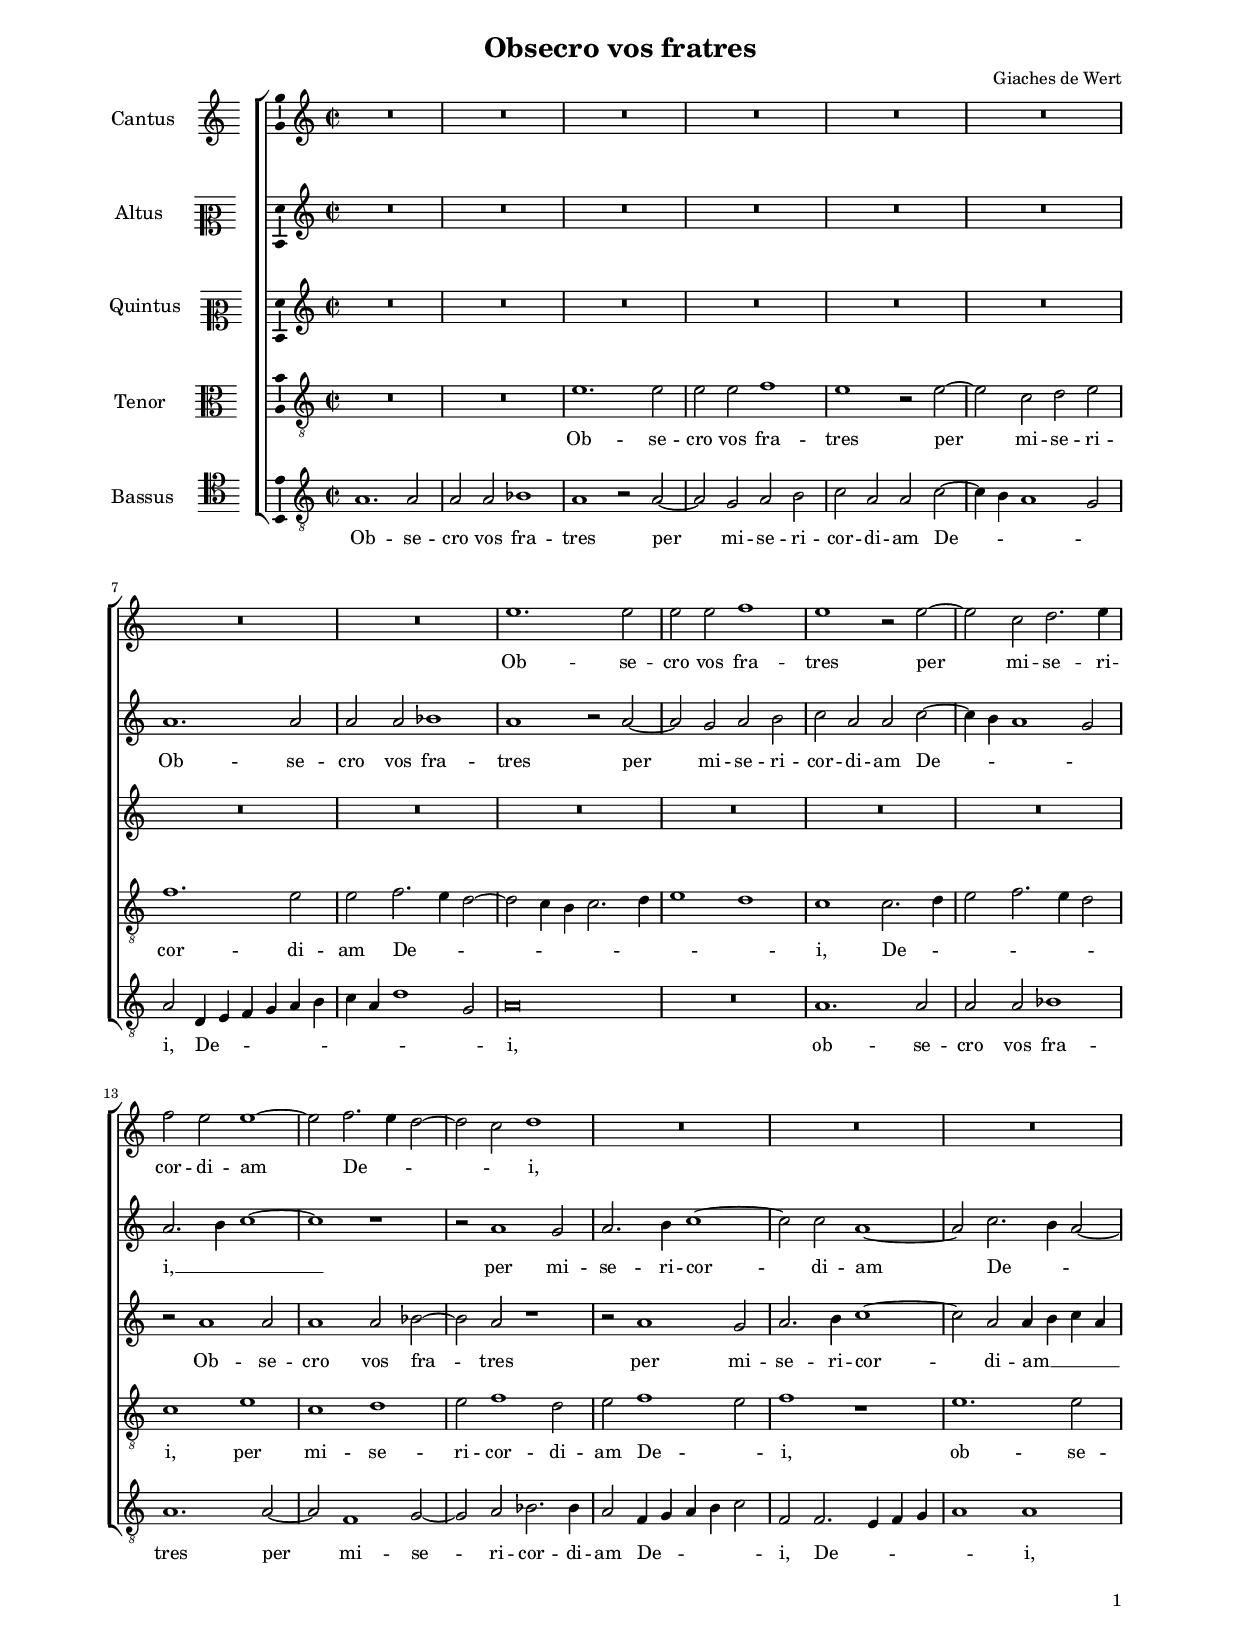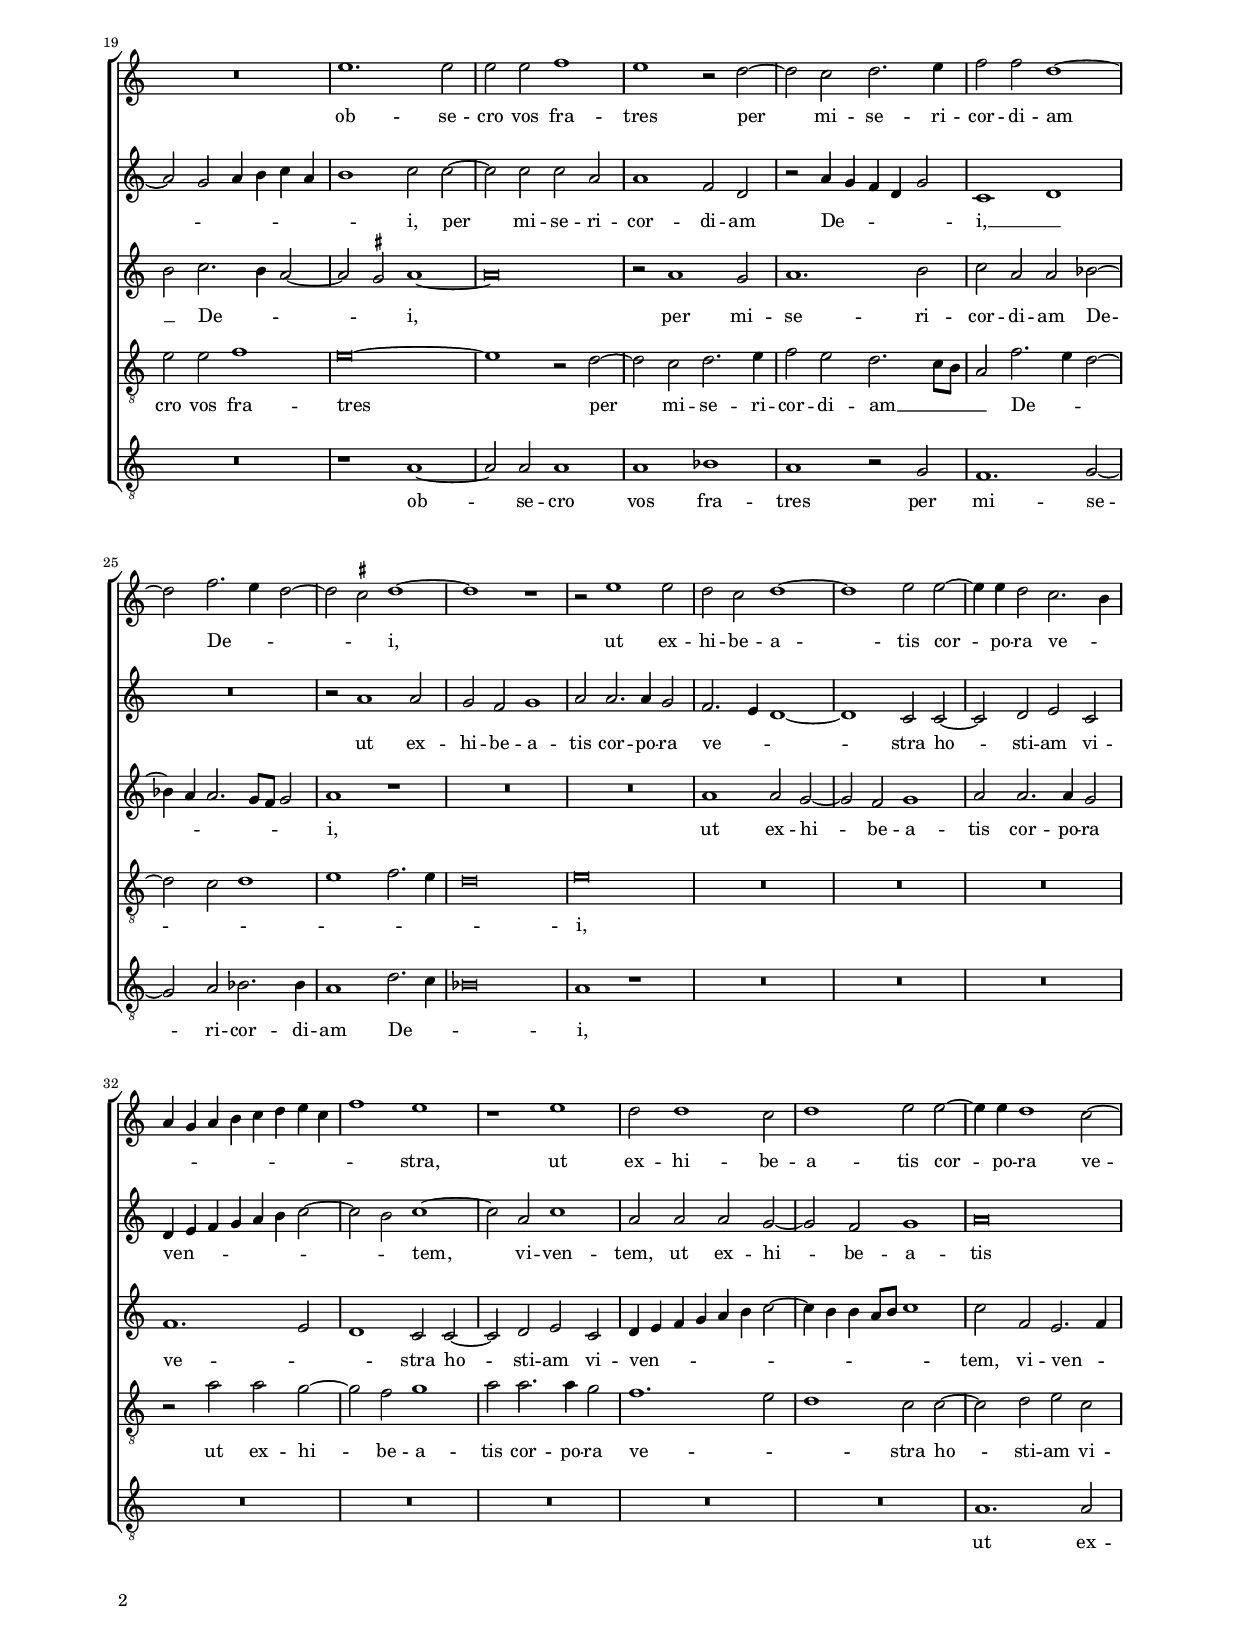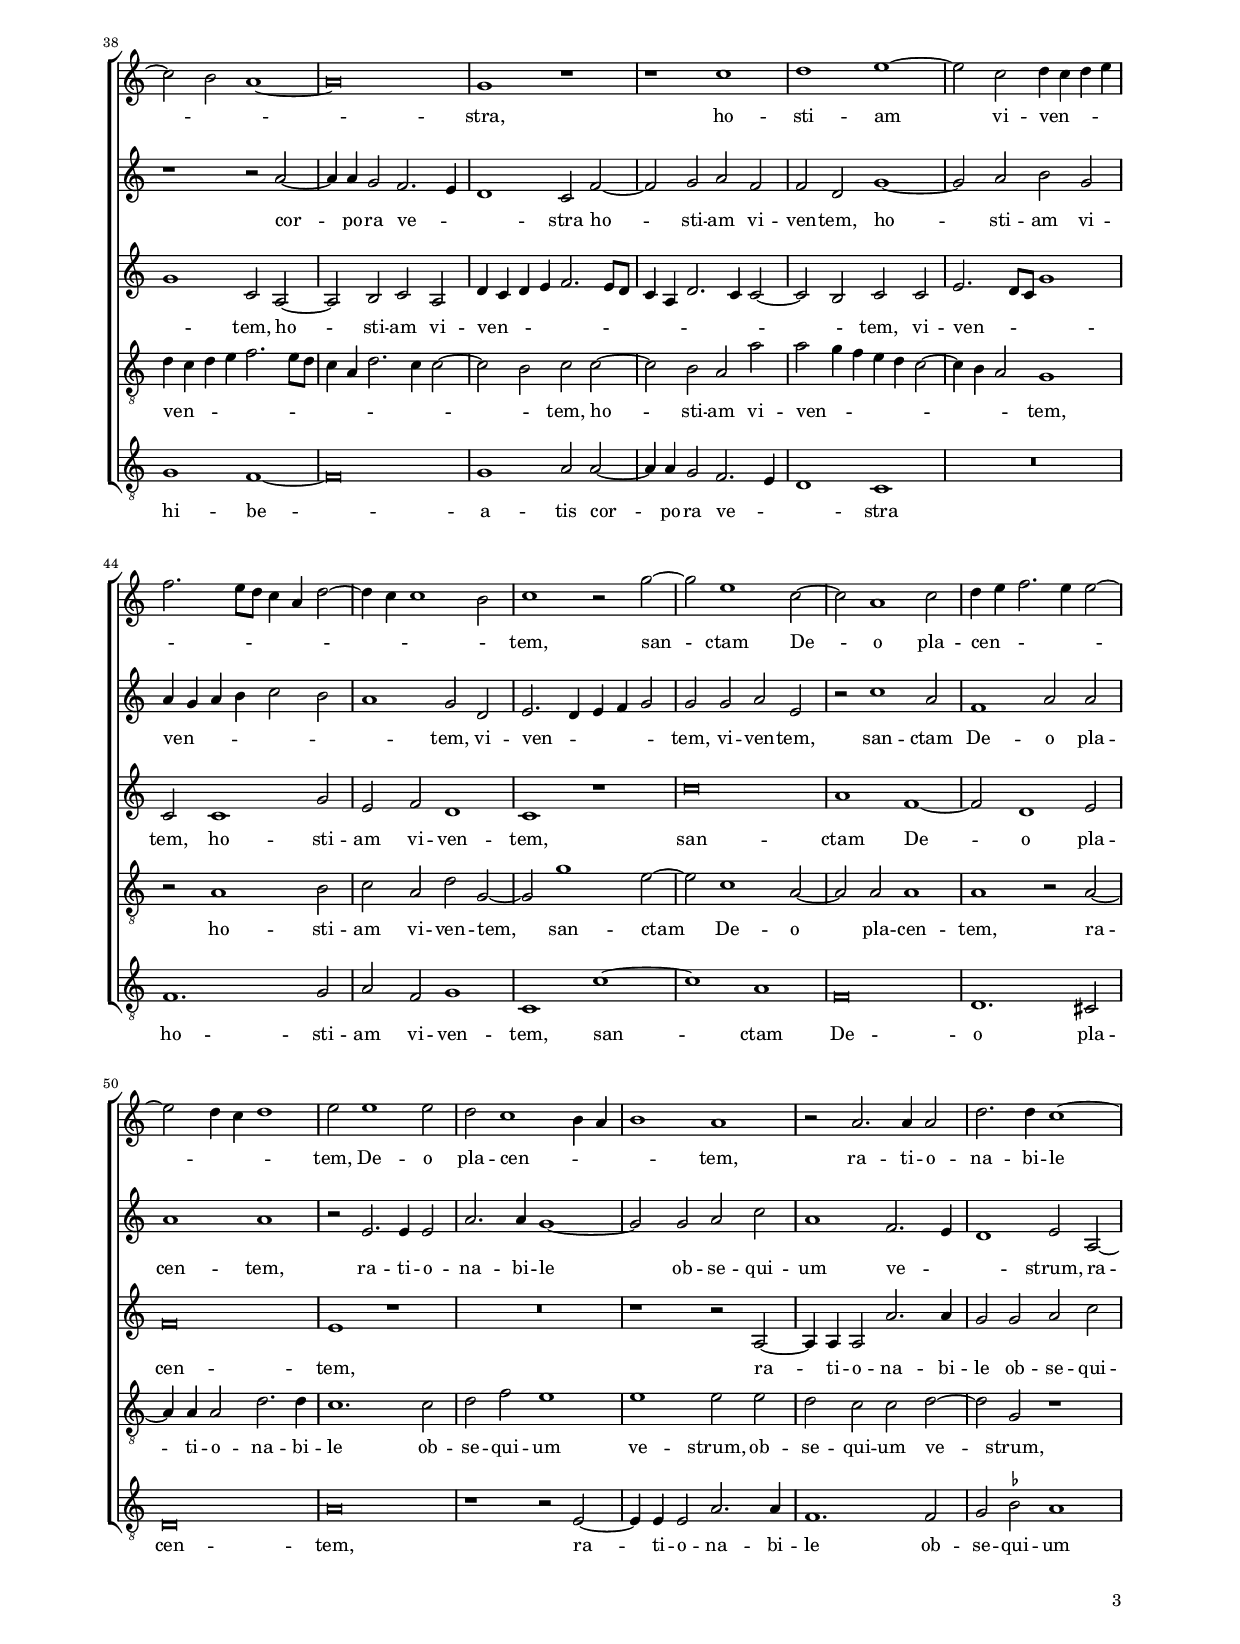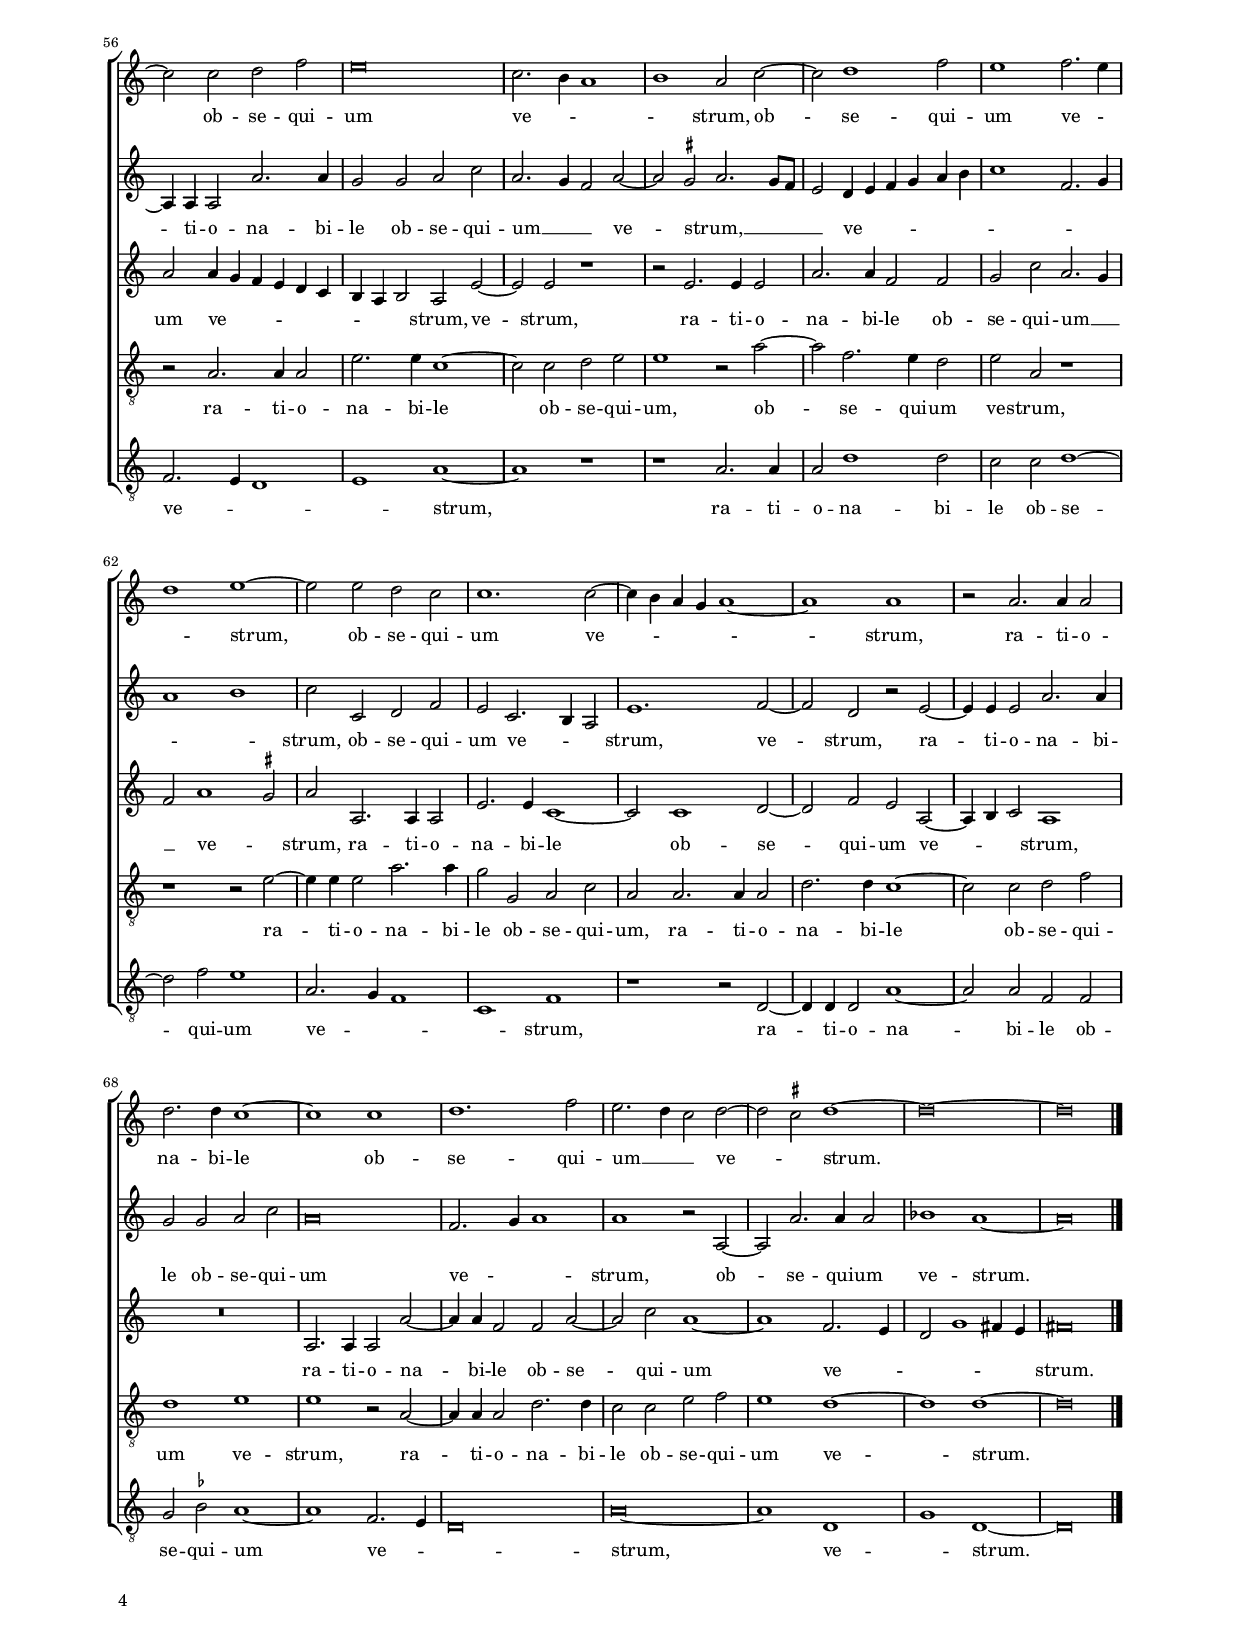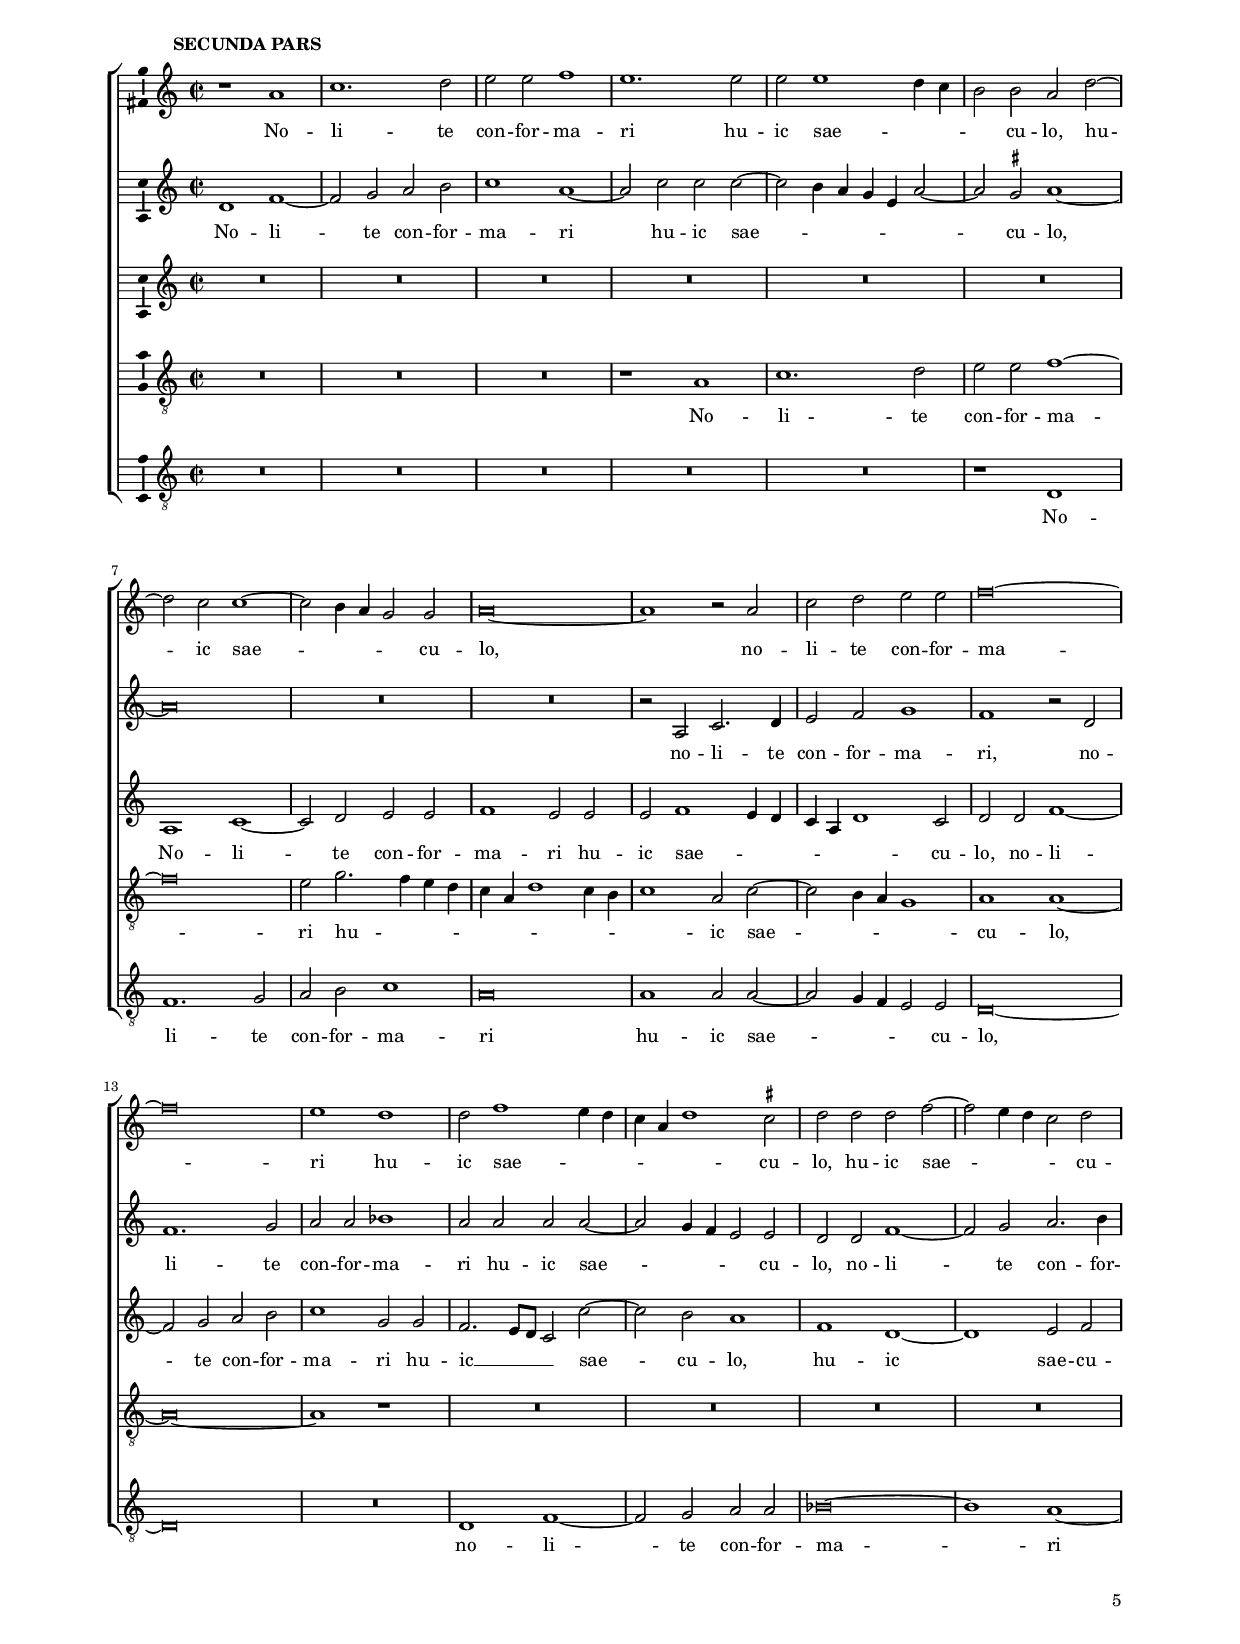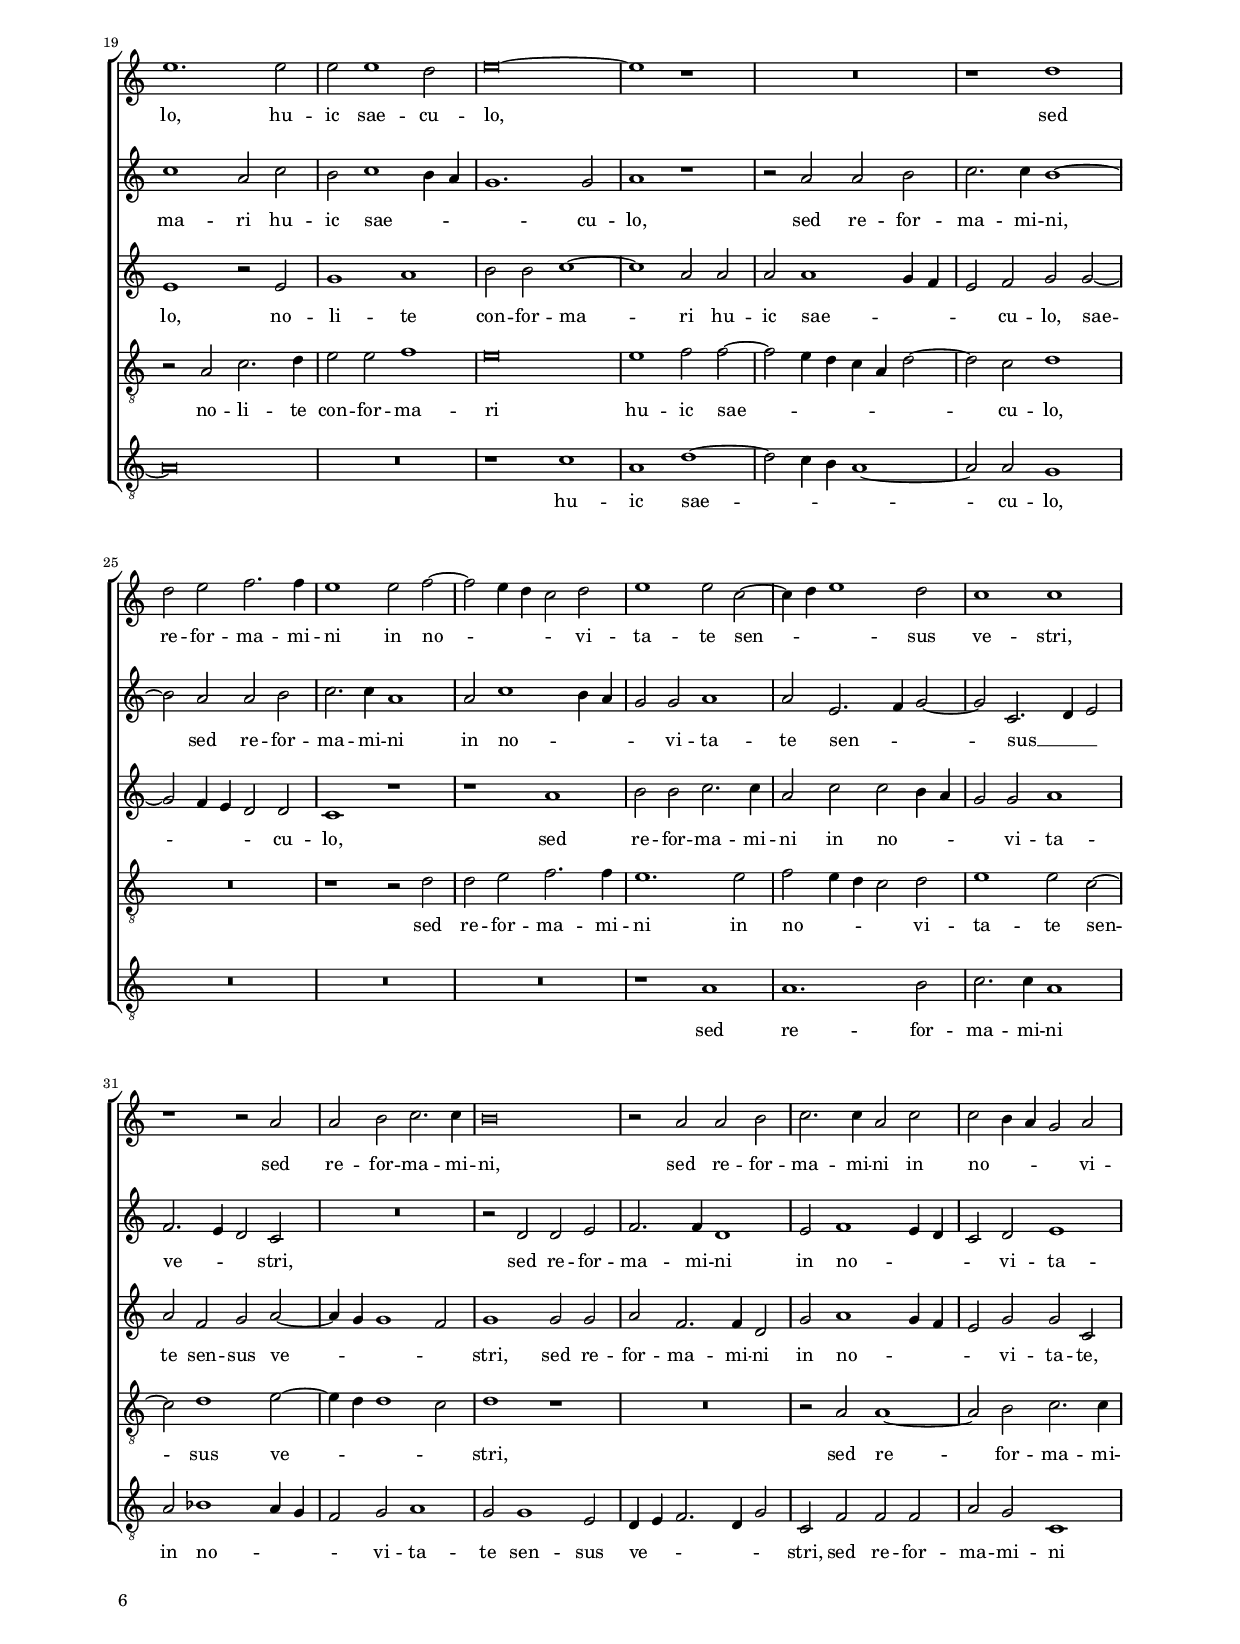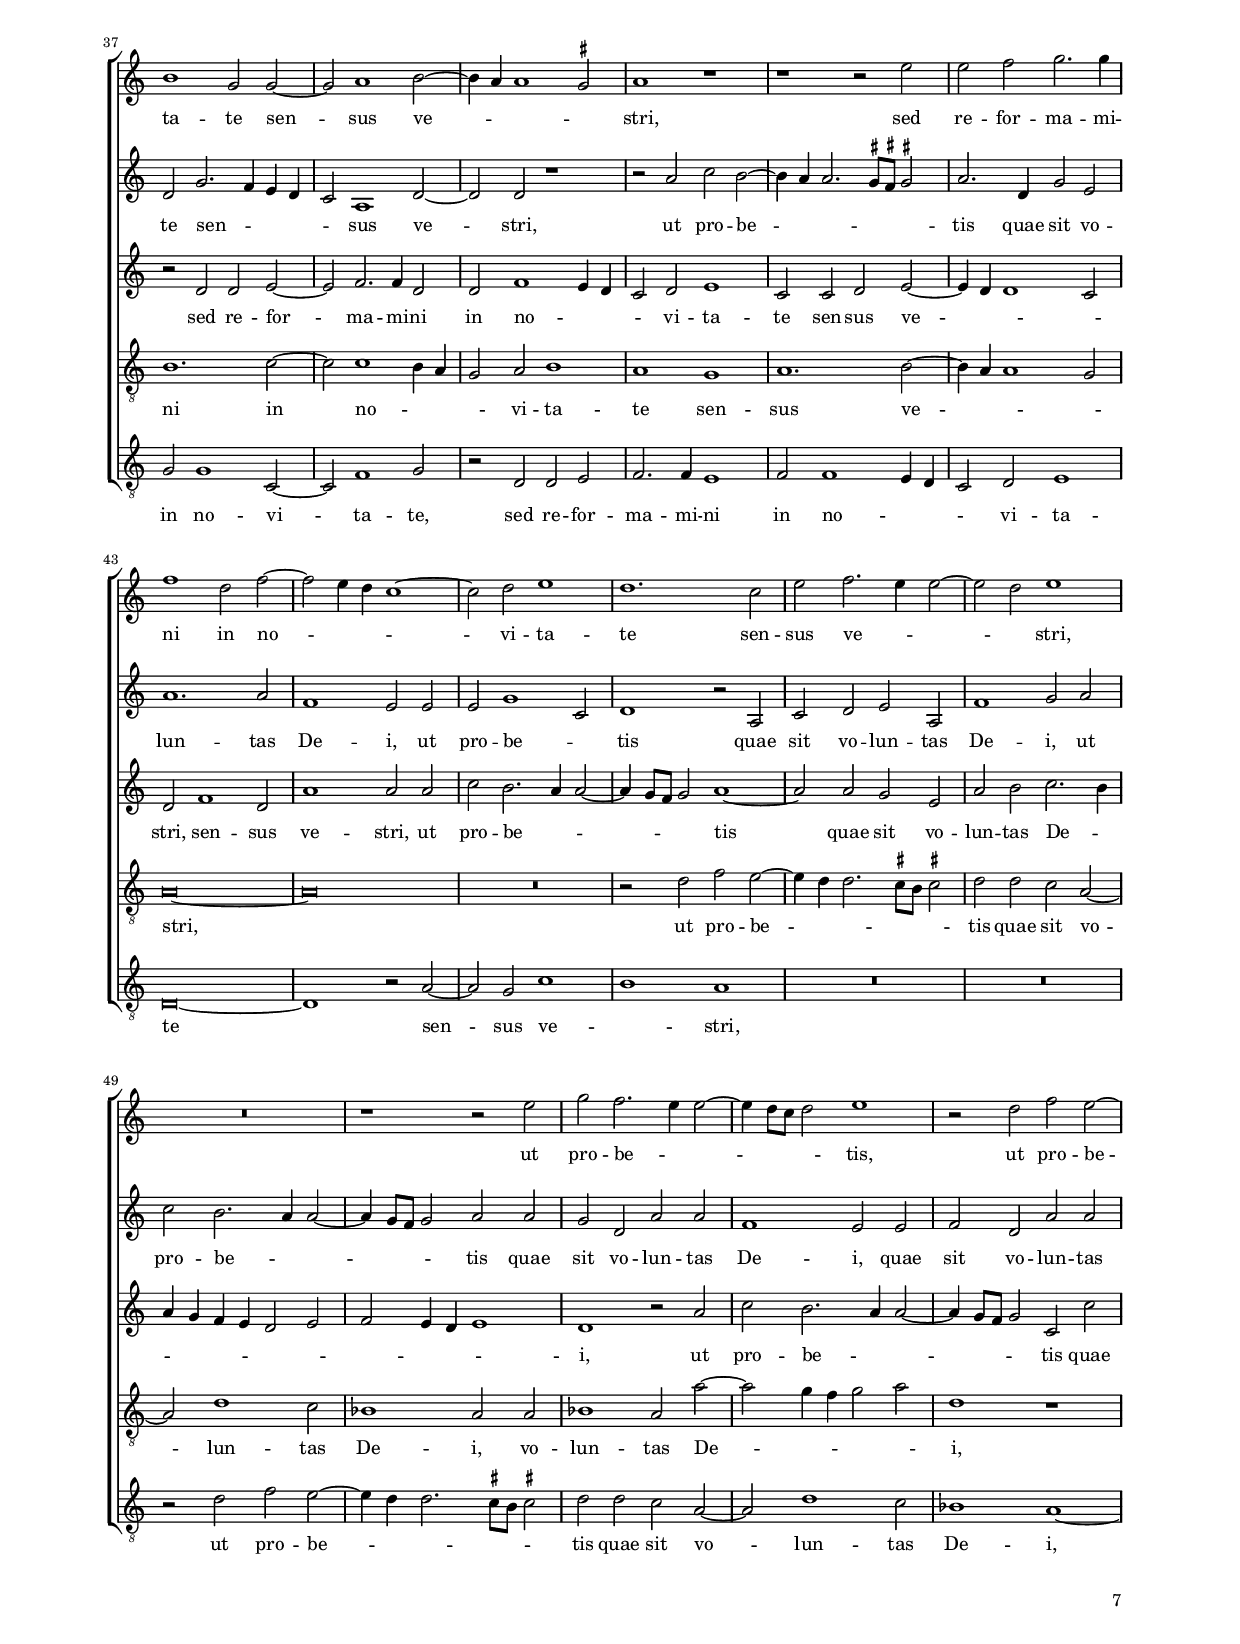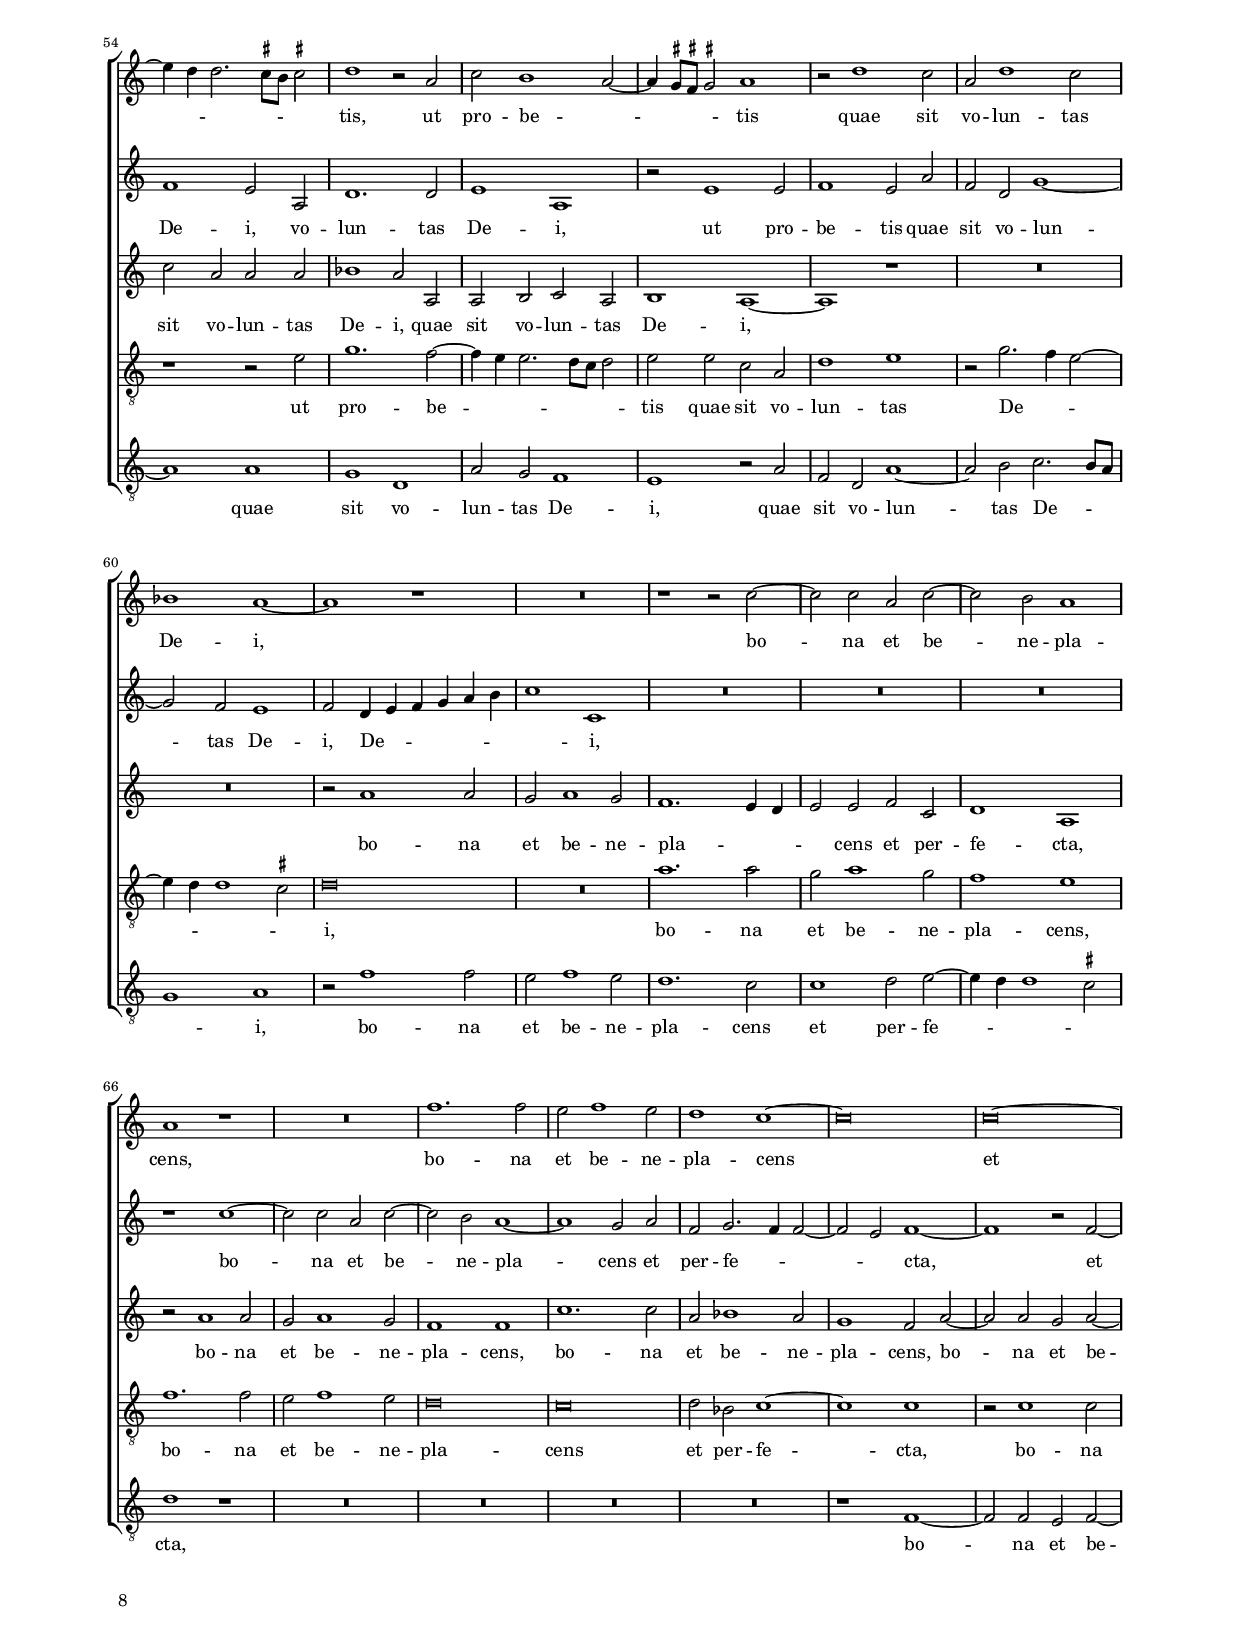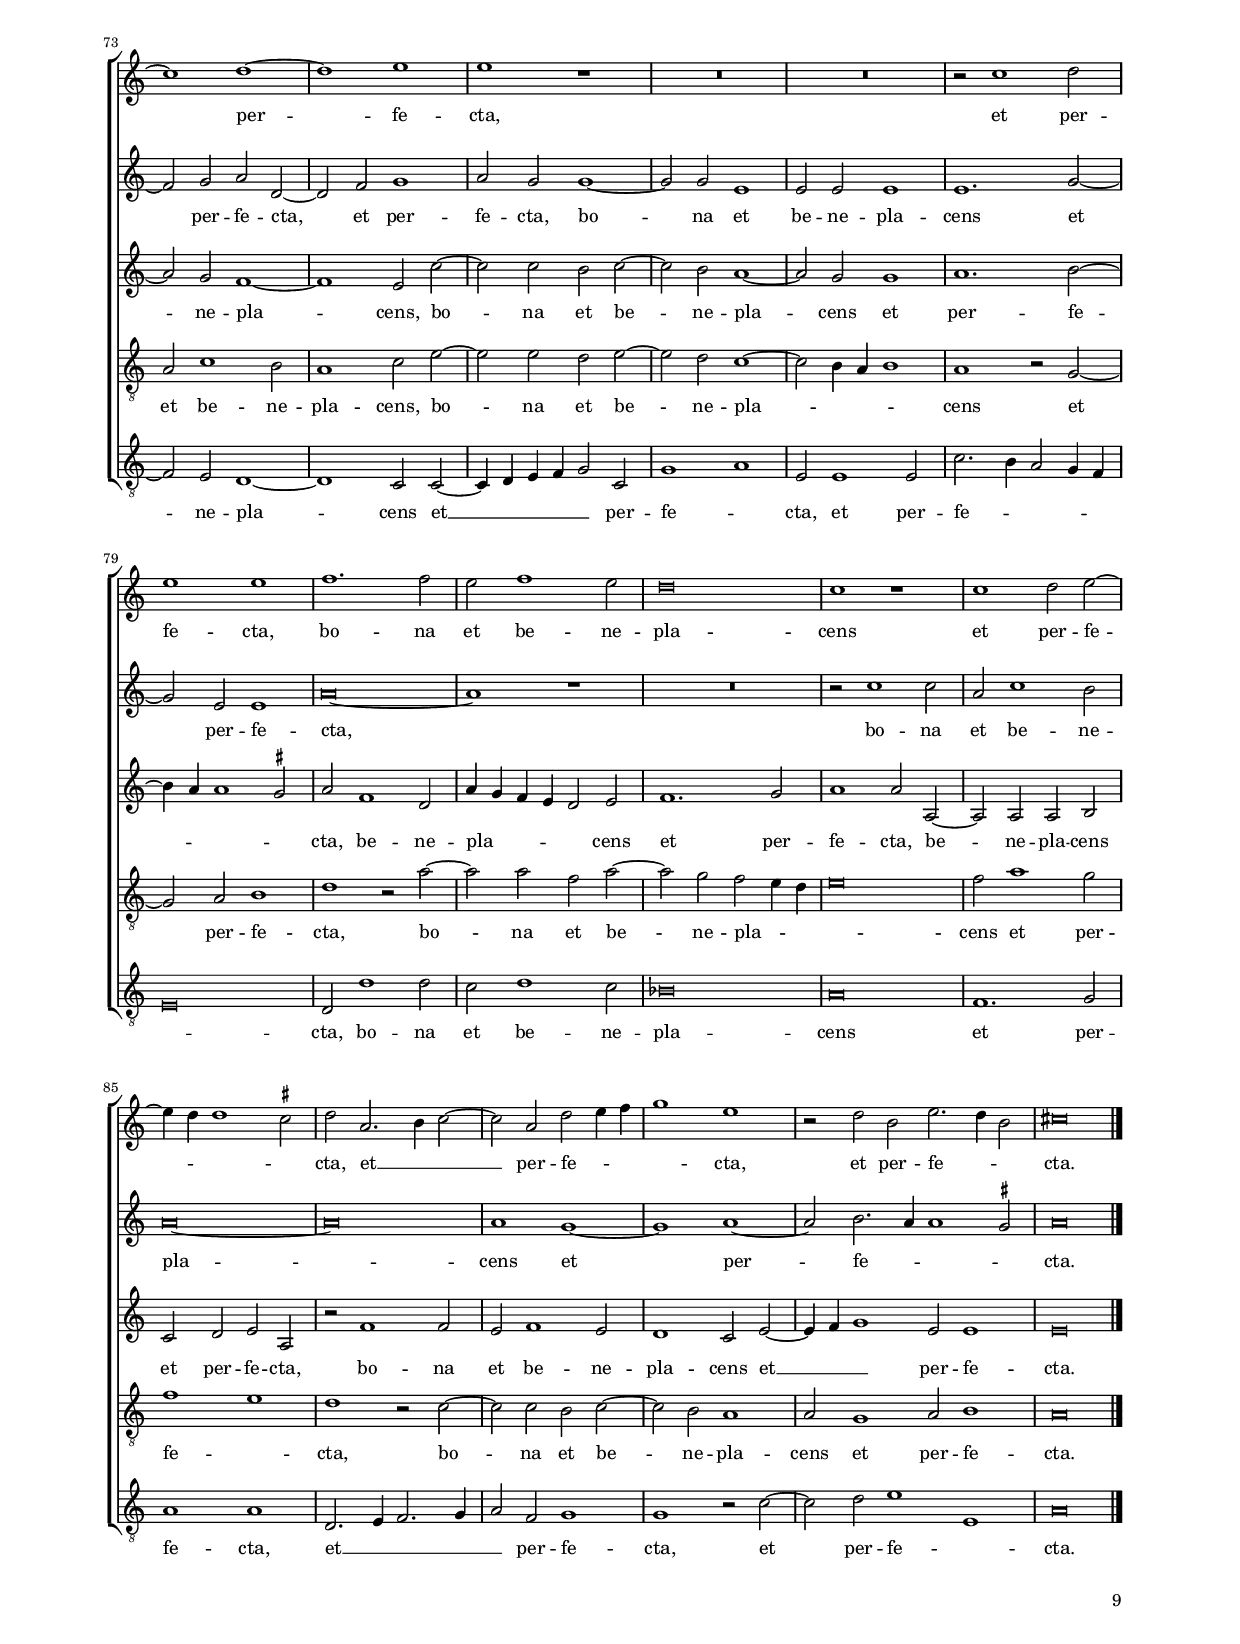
\header
{
  title="Obsecro vos fratres"
  composer="Giaches de Wert"
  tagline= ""
}

\version "2.22.2"
\language deutsch
#(set-global-staff-size 15)
% #(set-default-paper-size "letter")
#(ly:set-option 'point-and-click #f)

	
	ficta = { \once \set suggestAccidentals = ##t }
	
	forget = #(define-music-function (music) (ly:music?) #{
		\accidentalStyle forget
		$music
		\accidentalStyle default
		#})
	


\paper
	{
	top-margin = 1.8 \cm
	bottom-margin = 1.2 \cm
	left-margin = 2 \cm
	right-margin = 2 \cm
	ragged-bottom = ##f
	ragged-last-bottom = ##f
	print-page-number = ##f
	score-system-spacing = #'((basic-distance . 16) (minimum-distance . 14) (padding . 5) (strechability . 150))
	system-system-spacing = #'((basic-distance . 16) (minimum-distance . 14) (padding . 5) (strechability . 150))
    oddFooterMarkup=\markup   \fill-line { "" \fromproperty #'page:page-number-string }
    evenFooterMarkup=\markup  \fill-line { \fromproperty #'page:page-number-string "" }
    last-bottom-spacing = #'((basic-distance . 12) (minimum-distance . 7) (padding . 4))
	systems-per-page = 3
    page-count = 9
%	min-systems-per-page = 3
	}

global = {
	\key c \major
	\time 2/2 \set Score.measureLength = #(ly:make-moment 2/1)
    \set Score.tempoHideNote = ##t
    \tempo 2 = 90
    \skip 1*2*74 \bar "|."
	}
	

incipitcantus = \markup { \score {
	{
	\set Staff.instrumentName = \markup { \fontsize #1 "Cantus" }
	\key c \major
	\clef violin
	s4 \bar ""
	}
	\layout  {
	raggedright = ##t
	indent = 1.8 \cm
	line-width = 2.5 \cm
	\context { \Staff \remove Time_signature_engraver }
	\override Staff.Clef.Y-extent = #'(0 . 0)
	}} \hspace #1 }
      
      
incipitaltus = \markup { \score {
	{
	\set Staff.instrumentName = \markup { \fontsize #1 "Altus" }
	\key c \major
	\clef mezzosoprano
	s4 \bar ""
	}
	\layout  {
	raggedright = ##t
	indent = 1.8 \cm
	line-width = 2.5 \cm
	\context { \Staff \remove Time_signature_engraver }
	\override Staff.Clef.Y-extent = #'(0 . 0)
	}} \hspace #1 }

          
incipitquintus = \markup { \score {
	{
	\set Staff.instrumentName = \markup { \fontsize #1 "Quintus" }
	\key c \major
	\clef mezzosoprano
	s4 \bar ""
	}
	\layout  {
	raggedright = ##t
	indent = 1.8 \cm
	line-width = 2.5 \cm
	\context { \Staff \remove Time_signature_engraver }
	\override Staff.Clef.Y-extent = #'(0 . 0)
	}} \hspace #1 }
  

incipittenor = \markup { \score {
	{
	\set Staff.instrumentName = \markup { \fontsize #1 "Tenor" }
	\key c \major
	\clef alto
	s4 \bar ""
	}
	\layout  {
	raggedright = ##t
	indent = 1.8 \cm
	line-width = 2.5 \cm
	\context { \Staff \remove Time_signature_engraver }
	\override Staff.Clef.Y-extent = #'(0 . 0)
	}} \hspace #1 }
      
  
      
incipitbassus = \markup { \score {
	{
	\set Staff.instrumentName = \markup { \fontsize #1 "Bassus" }
	\key c \major
	\clef tenor
	s4 \bar ""
	}
	\layout  {
	raggedright = ##t
	indent = 1.8 \cm
	line-width = 2.5 \cm
	\context { \Staff \remove Time_signature_engraver }
	\override Staff.Clef.Y-extent = #'(0 . 0)
	}} \hspace #1 }


cantus =  \relative c''
	{
	R\breve
	R\breve
	R\breve
	R\breve
%5
	R\breve |
	R\breve
	R\breve
	R\breve
	e1. e2
%10
	e2 e f1 |
	e1 r2 e~
	e2 c d2. e4
	f2 e e1~
	e2 f2. e4 d2~
%15
	d2 c d1 |
	R\breve
	R\breve
	R\breve
	R\breve
%20
	e1. e2 |
	e2 e f1
	e1 r2 d~
	d2 c d2. e4
	f2 f d1~
%25
	d2 f2. e4 d2~ |
	d2 \ficta cis d1~
	d1 r
	r2 e1 e2
	d2 c d1~
%30
	d1 e2 e~ |
	e4 e d2 c2. h4
	a4 g a h c d e c
	f1 e
	r1 e
%35
	d2 d1 c2 |
	d1 e2 e~
	e4 e d1 c2~
	c2 h a1~
	a\breve
%40
	g1 r |
	r1 c
	d1 e~
	e2 c d4 c d e
	f2. e8 d c4 a d2~
%45
	d4 c c1 h2 |
	c1 r2 g'~
	g2 e1 c2~
	c2 a1 c2
	d4 e f2. e4 e2~
%50
	e2 d4 c d1 |
	e2 e1 e2
	d2 c1 h4 a
	h1 a
	r2 a2. a4 a2
%55
	d2. d4 c1~ |
	c2 c d f
	e\breve
	c2. h4 a1
	h1 a2 c~
%60
	c2 d1 f2 |
	e1 f2. e4
	d1 e~
	e2 e d c
	c1. c2~
%65
	c4 h a g a1~ |
	a1 a
	r2 a2. a4 a2
	d2. d4 c1~
	c1 c
%70
	d1. f2 |
	e2. d4 c2 d2~
        d2 \ficta cis2 d1~
	d\breve~
        d\breve |
	}


altus =  \relative c'
	{
	R\breve
	R\breve
	R\breve
	R\breve
%5
	R\breve
	R\breve
	a'1. a2
	a2 a b1
	a1 r2 a~
%10
	a2 g a h |
	c2 a a c~
	c4 h a1 g2
	a2. h4 c1~
	c1 r
%15
	r2 a1 g2 |
	a2. h4 c1~
	c2 c a1~
	a2 c2. h4 a2~
	a2 g a4 h c a
%20
	h1 c2 c~ |
	c2 c c a
	a1 f2 d
	r2 a'4 g f d g2
	c,1 d
%25
	R\breve |
	r2 a'1 a2
	g2 f g1
	a2 a2. a4 g2
	f2. e4 d1~
%30
	d1 c2 c~ |
	c2 d e c
	d4 e f g a h c2~
	c2 h c1~
	c2 a c1
%35
	a2 a a g~ |
	g2 f g1
	a\breve
	r1 r2 a~
	a4 a g2 f2. e4
%40
	d1 c2 f~ |
	f2 g a f
	f2 d g1~
	g2 a h g
	a4 g a h c2 h
%45
	a1 g2 d |
	e2. d4 e4 f g2
	g2 g a e
	r2 c'1 a2
	f1 a2 a
%50
	a1 a |
	r2 e2. e4 e2
	a2. a4 g1~
	g2 g a c
	a1 f2. e4
%55
	d1 e2 a,~ |
	a4 a a2 a'2. a4
	g2 g a c
	a2. g4 f2 a~
	a2 \ficta gis a2. \forget g8 f
%60
	e2 d4 e f g a h |
	c1 f,2. g4
	a1 h
	c2 c, d f
	e2 c2. h4 a2
%65
	e'1. f2~ |
	f2 d r e~
	e4 e e2 a2. a4
	g2 g a c
	a\breve
%70
	f2. g4 a1 |
	a1 r2 a,~
	a2 a'2. a4 a2 
        b1 a~
	a\breve |
	}


quintus =  \relative c'
	{
	R\breve
	R\breve
	R\breve
	R\breve
%5
	R\breve |
	R\breve
	R\breve
	R\breve
	R\breve
%10
	R\breve |
	R\breve
	R\breve
	r2 a'1 a2
	a1 a2 b~
%15
        b2 a r1 |	
	r2 a1 g2
	a2. h4 c1~
	c2 a a4 h c a
	h2 c2. h4 a2~
%20
	a2 \ficta gis a1~ |
	a\breve 
	r2 a1 g2
	a1. h2
	c2 a a b~
%25
	b4 a a2. g8 f g2 |
	a1 r
	R\breve
	R\breve
	a1 a2 g~
%30
	g2 f g1 |
	a2 a2. a4 g2
	f1. e2
	d1 c2 c~
	c2 d e c
%35
	d4 e f g a h c2~ |
	c4 h h a8 h c1
	c2 f, e2. f4
	g1 c,2 a~
	a2 h c a
%40
	d4 c d e f2. e8 d |
	c4 a d2. c4 c2~
	c2 h c c
	e2. d8 c g'1
	c,2 c1 g'2
%45
	e2 f d1 |
	c1 r
	c'\breve
	a1 f~
	f2 d1 e2
%50
	f\breve |
	e1 r
	R\breve
	r1 r2 a,~
	a4 a a2 a'2. a4
%55
	g2 g a c |
	a2 a4 g f e d c
	h4 a h2 a e'~
	e2 e r1
	r2 e2. e4 e2
%60
	a2. a4 f2 f |
	g2 c a2. g4
	f2 a1 \ficta gis2
	a2 a,2. a4 a2
	e'2. e4 c1~
%65
	c2 c1 d2~ |
	d2 f e a,~
	a4 h c2 a1
	R\breve
	a2. a4 a2 a'~
%70
	a4 a f2 f a~ |
	a2 c a1~
	a1 f2. e4
	d2 g1 fis4 e
	fis\breve |
	}


tenor  =  \relative c'
	{
	R\breve
	R\breve
	e1. e2
	e2 e f1
%5
	e1 r2 e~ |
	e2 c d e
	f1. e2
	e2 f2. e4 d2~
	d2 c4 h c2. d4
%10
	e1 d |
	c1 c2. d4
	e2 f2. e4 d2
	c1 e
	c1 d
%15
	e2 f1 d2 |
	e2 f1 e2
	f1 r
	e1. e2
	e2 e f1
%20
	e\breve~ |
	e1 r2 d~
	d2 c d2. e4
	f2 e d2. c8 h
	a2 f'2. e4 d2~
%25
	d2 c d1 |
	e1 f2. e4
	d\breve
	e\breve
	R\breve
%30
	R\breve |
	R\breve
	r2 a a g~
	g2 f g1
	a2 a2. a4 g2
%35
	f1. e2 |
	d1 c2 c~
	c2 d e c
	d4 c d e f2. e8 d
	c4 a d2. c4 c2~
%40
	c2 h c c~ |
	c2 h a a'
	a2 g4 f e d c2~
	c4 h a2 g1
	r2 a1 h2
%45
	c2 a d g,~ |
	g2 g'1 e2~
        e2 c1 a2~
	a2 a a1
	a1 r2 a~
%50
	a4 a a2 d2. d4 |
	c1. c2
	d2 f e1
	e1 e2 e
	d2 c c d~
%55
	d2 g, r1 |
	r2 a2. a4 a2
	e'2. e4 c1~
	c2 c d e
	e1 r2 a~
%60
	a2 f2. e4 d2 |
	e2 a, r1
	r1 r2 e'~
	e4 e e2 a2. a4
	g2 g, a c
%65
	a2 a2. a4 a2 |
	d2. d4 c1~
	c2 c d f
	d1 e
	e1 r2 a,~
%70
	a4 a a2 d2. d4 |
	c2 c e f
	e1 d1~
        d1 d~
	d\breve |
	}


bassus  =  \relative c
	{
	a'1. a2
	a2 a b1
	a1 r2 a~
	a2 g a h
%5
	c2 a a c~ |
	c4 h a1 g2
	a2 d,4 e f g a h
	c4 a d1 g,2
	a\breve
%10
	R\breve |
	a1. a2
	a2 a b1
	a1. a2~
	a2 f1 g2~
%15
        g2 a b2. b4 |	
	a2 f4 g a h c2
	f,2 f2. e4 f g
	a1 a
	R\breve
%20
	r1 a~ |
	a2 a a1
	a1 b
	a1 r2 g
	f1. g2~
%25
        g2 a b2. b4 |
	a1 d2. c4
	b\breve
	a1 r
	R\breve
	R\breve
%30
	R\breve |
	R\breve
	R\breve
	R\breve
	R\breve
%35
	R\breve |
	a1. a2
	g1 f~
	f\breve
	g1 a2 a~
%40
	a4 a g2 f2. e4 |
	d1 c
	R\breve
	f1. g2
	a2 f g1
%45
	c,1 c'~ |
	c1 a
	f\breve
	d1. cis2
	d\breve
%50
	a'\breve |
	r1 r2 e~
	e4 e e2 a2. a4
	f1. f2
	g2 \ficta b a1
%55
	f2. e4 d1 |
	e1 a~
	a1 r
	r1 a2. a4
	a2 d1 d2
%60
	c2 c d1~ |
	d2 f e1
	a,2. g4 f1
	c1 f
	r1 r2 d~
%65
	d4 d d2 a'1~ |
	a2 a f f
	g2 \ficta b a1~
	a1 f2. e4
	d\breve
%70
	a'\breve~ |
	a1 d,
	g1 d~
	d\breve |
	}


lyricscantus = \lyricmode {
	Ob -- se -- cro vos fra -- tres per mi -- se -- ri -- cor -- di -- am De -- _ _ _ i,
        ob -- se -- cro vos fra -- tres per mi -- se -- ri -- cor -- di -- am De -- _ _ _ i,
        ut ex -- hi -- be -- a -- tis cor -- po -- ra ve -- _ _ _ _ _ _ _ _ _ _ stra,
        ut ex -- hi -- be -- a -- tis cor -- po -- ra ve -- _ _ stra,
        ho -- sti -- am vi -- ven -- _ _ _ _ _ _ _ _ _ _ _ _ tem,
        san -- ctam De -- o pla -- cen -- _ _ _ _ _ _ _ tem,
        De -- o pla -- cen -- _ _ _ tem,
        ra -- ti -- o -- na -- bi -- le ob -- se -- qui -- um ve -- _ _ _ strum,
        ob -- se -- qui -- um ve -- _ _ strum,
        ob -- se -- qui -- um ve -- _ _ _ _ strum,
        ra -- ti -- o -- na -- bi -- le ob -- se -- qui -- um __ _ _ ve -- _ strum.
	}


lyricsaltus = \lyricmode {
	Ob -- se -- cro vos fra -- tres per mi -- se -- ri -- cor -- di -- am De -- _ _ _ i, __ _ _
        per mi -- se -- ri -- cor -- di -- am De -- _ _ _ _ _ _ _ _ i,
        per mi -- se -- ri -- cor -- di -- am De -- _ _ _ _ i, __ _
        ut ex -- hi -- be -- a -- tis cor -- po -- ra ve -- _ _ stra
        ho -- sti -- am vi -- ven -- _ _ _ _ _ _ _ tem,
        vi -- ven -- tem,
        ut ex -- hi -- be -- a -- tis cor -- po -- ra ve -- _ _ stra
        ho -- sti -- am vi -- ven -- tem,
        ho -- sti -- am vi -- ven -- _ _ _ _ _ _ tem,
        vi -- ven -- _ _ _ _ tem,
        vi -- ven -- tem,
        san -- ctam De -- o pla -- cen -- tem,
        ra -- ti -- o -- na -- bi -- le ob -- se -- qui -- um ve -- _ _ strum,
        ra -- ti -- o -- na -- bi -- le ob -- se -- qui -- um __ _ _ ve -- strum, __ _ _ _ _
        ve -- _ _ _ _ _ _ _ _ _ _ strum,
        ob -- se -- qui -- um ve -- _ _ strum,
        ve -- strum,
        ra -- ti -- o -- na -- bi -- le ob -- se -- qui -- um ve -- _ _ strum,
        ob -- se -- qui -- um ve -- strum.
	}


lyricsquintus = \lyricmode {
	Ob -- se -- cro vos fra -- tres per mi -- se -- ri -- cor -- di -- am __ _ _ _ _ De -- _ _ _ i,
        per mi -- se -- ri -- cor -- di -- am De -- _ _ _ _ _ i,
        ut ex -- hi -- be -- a -- tis cor -- po -- ra ve -- _ _ stra
        ho -- sti -- am vi -- ven -- _ _ _ _ _ _ _ _ _ _ _ tem,
        vi -- ven -- _ _ tem,
        ho -- sti -- am vi -- ven -- _ _ _ _ _ _ _ _ _ _ _ _ tem,
        vi -- ven -- _ _ _ tem,
        ho -- sti -- am vi -- ven -- tem,
        san -- ctam De -- o pla -- cen -- tem,
        ra -- ti -- o -- na -- bi -- le ob -- se -- qui -- um ve -- _ _ _ _ _ _ _ _ strum,
        ve -- strum,
        ra -- ti -- o -- na -- bi -- le ob -- se -- qui -- um __ _ _ ve -- _ strum,
        ra -- ti -- o -- na -- bi -- le ob -- se -- qui -- um ve -- _ _ strum,
        ra -- ti -- o -- na -- bi -- le ob -- se -- qui -- um ve -- _ _ _ _ _ strum.
	}


lyricstenor = \lyricmode {
	Ob -- se -- cro vos fra -- tres per mi -- se -- ri -- cor -- di -- am De -- _ _ _ _ _ _ _ _ i,
        De -- _ _ _ _ _ i,
        per mi -- se -- ri -- cor -- di -- am De -- _ i,
        ob -- se -- cro vos fra -- tres per mi -- se -- ri -- cor -- di -- am __ _ _ _ De -- _ _ _ _ _ _ _ _ i,
        ut ex -- hi -- be -- a -- tis cor -- po -- ra ve -- _ _ stra
        ho -- sti -- am vi -- ven -- _ _ _ _ _ _ _ _ _ _ _ _ tem,
        ho -- sti -- am vi -- ven -- _ _ _ _ _ _ _ tem,
        ho -- sti -- am vi -- ven -- tem,
        san -- ctam De -- o pla -- cen -- tem,
        ra -- ti -- o -- na -- bi -- le ob -- se -- qui -- um ve -- strum,
        ob -- se -- qui -- um ve -- strum,
        ra -- ti -- o -- na -- bi -- le ob -- se -- qui -- um,
        ob -- se -- qui -- um ve -- strum,
        ra -- ti -- o -- na -- bi -- le ob -- se -- qui -- um,
        ra -- ti -- o -- na -- bi -- le ob -- se -- qui -- um ve -- strum,
        ra -- ti -- o -- na -- bi -- le ob -- se -- qui -- um ve -- strum.
	}


lyricsbassus = \lyricmode {
	Ob -- se -- cro vos fra -- tres per mi -- se -- ri -- cor -- di -- am De -- _ _ _ i,
        De -- _ _ _ _ _ _ _ _ _ i,
        ob -- se -- cro vos fra -- tres per mi -- se -- ri -- cor -- di -- am De -- _ _ _ _ i,
        De -- _ _ _ _ i,
        ob -- se -- cro vos fra -- tres per mi -- se -- ri -- cor -- di -- am De -- _ _ i,
        ut ex -- hi -- be -- a -- tis cor -- po -- ra ve -- _ _ stra
        ho -- sti -- am vi -- ven -- tem,
        san -- ctam De -- o pla -- cen -- tem,
        ra -- ti -- o -- na -- bi -- le ob -- se -- qui -- um ve -- _ _ _ strum,
        ra -- ti -- o -- na -- bi -- le ob -- se -- qui -- um ve -- _ _ _ strum,
        ra -- ti -- o -- na -- bi -- le ob -- se -- qui -- um ve -- _ _ strum,
        ve -- _ strum.
	}


\score
{  
	\transpose c c {
	\new ChoirStaff \with { \override StaffGrouper.staff-staff-spacing.basic-distance = #12 }
	<<

	\new Staff << \global
	\new Voice="v1" {
		\set Staff.instrumentName=\incipitcantus
		\set Staff.midiInstrument = "reed organ"
		\clef violin
		\cantus }
	\new Lyrics \lyricsto "v1" {\lyricscantus }
	>>


	\new Staff << \global
	\new Voice="v2" {
		\set Staff.instrumentName=\incipitaltus
		\set Staff.midiInstrument = "reed organ"
                \clef violin % "G_8"
		\altus}
	\new Lyrics \lyricsto "v2" {\lyricsaltus }
	>>


	\new Staff << \global
	\new Voice="v5" {
		\set Staff.instrumentName=\incipitquintus
		\set Staff.midiInstrument = "reed organ"
                \clef violin % "G_8"
		\quintus}
	\new Lyrics \lyricsto "v5" {\lyricsquintus }
	>>
        
        
	\new Staff << \global
	\new Voice="v3" {
		\set Staff.instrumentName=\incipittenor
		\set Staff.midiInstrument = "reed organ"
		\clef "G_8"
		\tenor }
	\new Lyrics \lyricsto "v3" {\lyricstenor }
	>>


	\new Staff << \global
	\new Voice="v4" {
		\set Staff.instrumentName=\incipitbassus
		\set Staff.midiInstrument = "reed organ"
                \clef "G_8" % bass
		\bassus }
	\new Lyrics \lyricsto "v4" {\lyricsbassus}
	>>

	>>
	} % transpose

	\layout
	{
	indent = 2.5 \cm
	\context { \Staff \override TimeSignature.break-visibility = #end-of-line-invisible }
	\context { \Lyrics \override VerticalAxisGroup.nonstaff-relatedstaff-spacing.padding = #1.4 }
%	\context { \Lyrics \override LyricText.font-size = #1 }
	\context { \Staff \consists "Ambitus_engraver" }
	\context { \Score \override BarNumber.padding = #2 }
	\context { \Voice \override NoteHead.style = #'baroque }
	}


\midi
	{
	}

}

%%%%%%%%%%%%%%%%%%%%  SECUNDA PARS %%%%%%%%%%%%%%%%%%%%


global = {
	\key c \major
	\time 2/2 \set Score.measureLength = #(ly:make-moment 2/1)
    \set Score.tempoHideNote = ##t
    \tempo 2 = 90
    \skip 1*2*88 \set Score.measureLength = #(ly:make-moment 3/1)
    \skip 1*3 \set Score.measureLength = #(ly:make-moment 2/1)
    \skip 1*2 \bar "|."
	}


cantus =  \relative c''
	{
	r1 a
	c1. d2
	e2 e f1
	e1. e2
%5
	e2 e1 d4 c |
	h2 h a d~
	d2 c c1~
	c2 h4 a g2 g
	a\breve~
%10
	a1 r2 a |
	c2 d e e
	f\breve~
	f\breve
	e1 d
%15
	d2 f1 e4 d |
	c4 a d1 \ficta cis2
	d2 d d f~
	f2 e4 d c2 d
	e1. e2
%20
	e2 e1 d2 |
	e\breve~
	e1 r
	R\breve
	r1 d
%25
	d2 e f2. f4 |
	e1 e2 f~
	f2 e4 d c2 d
	e1 e2 c~
	c4 d e1 d2
%30
	c1 c |
	r1 r2 a
	a2 h c2. c4
	h\breve
	r2 a a h
%35
	c2. c4 a2 c |
	c2 h4 a g2 a
	h1 g2 g~
	g2 a1 h2~
	h4 a a1 \ficta gis2
%40
	a1 r |
	r1 r2 e'
	e2 f g2. g4
	f1 d2 f~
	f2 e4 d c1~
%45
	c2 d e1 |
	d1. c2
	e2 f2. e4 e2~
	e2 d e1
	R\breve
%50
	r1 r2 e |
	g2 f2. e4 e2~
	e4 d8 c d2 e1
	r2 d f e~
	e4 d d2. \ficta cis8 h \ficta cis!2
%55
	d1 r2 a |
	c2 h1 a2~
	a4 \ficta gis8 \ficta fis \ficta gis!2 a1
	r2 d1 c2
	a2 d1 c2
%60
	b1 a~ |
	a1 r
	R\breve
	r1 r2 c~
	c2 c a c~
%65
	c2 h a1 |
	a1 r
	R\breve
	f'1. f2
	e2 f1 e2
%70
	d1 c~
	c\breve
	c\breve~
	c1 d~
	d1 e
%75
	e1 r |
	R\breve
	R\breve
	r2 c1 d2
	e1 e
%80
	f1. f2 |
	e2 f1 e2
	d\breve
	c1 r
	c1 d2 e~
%85
	e4 d d1 \ficta cis2 |
	d2 a2. h4 c2~
	c2 a d e4 f
	g1 e
	r2 d h e2. d4 h2
%90
	cis\breve |	
	}


altus =  \relative c'
	{
	d1 f~
	f2 g a h
	c1 a~
	a2 c c c~
%5
        c2 h4 a g e a2~ |	
	a2 \ficta gis a1~
	a\breve
	R\breve
	R\breve
%10
	r2 a, c2. d4 |
	e2 f g1
	f1 r2 d
	f1. g2
	a2 a b1
%15
	a2 a a a~ |
	a2 g4 f e2 e
	d2 d f1~
	f2 g a2. h4
	c1 a2 c
%20
	h2 c1 h4 a |
	g1. g2
	a1 r
	r2 a a h
	c2. c4 h1~
%25
	h2 a a h |
	c2. c4 a1
	a2 c1 h4 a
	g2 g a1
	a2 e2. f4 g2~
%30
	g2 c,2. d4 e2 |
	f2. e4 d2 c
	R\breve
	r2 d d e
	f2. f4 d1
%35
	e2 f1 e4 d |
	c2 d e1
	d2 g2. f4 e d
	c2 a1 d2~
	d2 d r1
%40
	r2 a' c h~ |
	h4 a a2. \ficta gis8 \ficta fis \ficta gis!2
	a2. d,4 g2 e
	a1. a2
	f1 e2 e
%45
	e2 g1 c,2 |
	d1 r2 a
	c2 d e a,
	f'1 g2 a
	c2 h2. a4 a2~
%50
	a4 g8 f g2 a a |
	g2 d a' a
	f1 e2 e
	f2 d a' a
	f1 e2 a,
%55
	d1. d2 |
	e1 a,
	r2 e'1 e2
	f1 e2 a
	f2 d g1~
%60
	g2 f e1 |
	f2 d4 e f g a h
	c1 c,
	R\breve
	R\breve
%65
	R\breve |
	r1 c'~
	c2 c a c~
	c2 h a1~
	a1 g2 a
%70
	f2 g2. f4 f2~ |
	f2 e f1~
	f1 r2 f~
	f2 g a d,~
	d2 f g1
%75
	a2 g g1~ |
	g2 g e1
	e2 e e1
	e1. g2~
	g2 e e1
%80
	a\breve~ |
	a1 r
	R\breve
	r2 c1 c2
	a2 c1 h2
%85
	a\breve~ |
	a\breve
	a1 g~
	g1 a~
	a2 h2. a4 a1 \ficta gis2
%90
	a\breve |	
	}


quintus =  \relative c'
	{
	R\breve
	R\breve
	R\breve
	R\breve
%5
	R\breve |
	R\breve
	a1 c~
	c2 d e e
	f1 e2 e
%10
	e2 f1 e4 d |
	c4 a d1 c2
	d2 d f1~
	f2 g a h
	c1 g2 g
%15
	f2. e8 d c2 c'~ |
	c2 h a1
	f1 d~
	d1 e2 f
	e1 r2 e
%20
	g1 a |
	h2 h c1~
	c1 a2 a
	a2 a1 g4 f
	e2 f g g~
%25
	g2 f4 e d2 d |
	c1 r
	r1 a'
	h2 h c2. c4
	a2 c c h4 a
%30
	g2 g a1 |
	a2 f g a~
	a4 g g1 f2
	g1 g2 g
	a2 f2. f4 d2
%35
	g2 a1 g4 f |
	e2 g g c,
	r2 d d e~
	e2 f2. f4 d2
	d2 f1 e4 d
%40
	c2 d e1 |
	c2 c d e~
	e4 d d1 c2
	d2 f1 d2
	a'1 a2 a
%45
	c2 h2. a4 a2~ |
	a4 g8 f g2 a1~
	a2 a g e
	a2 h c2. h4
	a4 g f e d2 e
%50
	f2 e4 d e1 |
	d1 r2 a'
	c2 h2. a4 a2~
	a4 g8 f g2 c, c'
	c2 a a a
%55
	b1 a2 a, |
	a2 h c a
	h1 a~
	a1 r
	R\breve
%60
	R\breve |
	r2 a'1 a2
	g2 a1 g2
	f1. e4 d
	e2 e f c
%65
        d1 a |
	r2 a'1 a2
	g2 a1 g2
	f1 f
	c'1. c2
%70
	a2 b1 a2 |
	g1 f2 a~
	a2 a g a~
	a2 g f1~
	f1 e2 c'~
%75
	c2 c h c~ |
	c2 h a1~
	a2 g g1
	a1. h2~
	h4 a a1 \ficta gis2
%80
	a2 f1 d2 |
	a'4 g f e d2 e
	f1. g2
	a1 a2 a,~
	a2 a a h
%85
	c2 d e a, |
	r2 f'1 f2
	e2 f1 e2
	d1 c2 e~
	e4 f g1 e2 e1
%90
	e\breve |
	}


tenor  =  \relative c'
	{
	R\breve
	R\breve
	R\breve
	r1 a
%5
	c1. d2 |
	e2 e f1~
	f\breve
	e2 g2. f4 e d
	c4 a d1 c4 h
%10
	c1 a2 c~ |
	c2 h4 a g1
	a1 a~
	a\breve~
	a1 r
%15
	R\breve |
	R\breve
	R\breve
	R\breve
	r2 a c2. d4
%20
	e2 e f1 |
	e\breve
	e1 f2 f~
	f2 e4 d c a d2~
	d2 c d1
%25
	R\breve |
	r1 r2 d
	d2 e f2. f4
	e1. e2
	f2 e4 d c2 d
%30
	e1 e2 c~ |
	c2 d1 e2~
	e4 d d1 c2
	d1 r
	R\breve
%35
	r2 a a1~ |
	a2 h c2. c4
	h1. c2~
	c2 c1 h4 a
	g2 a h1
%40
	a1 g |
	a1. h2~
	h4 a a1 g2
	a\breve~
	a\breve
%45
	R\breve |
	r2 d f e~
	e4 d d2. \ficta cis8 h \ficta cis!2
	d2 d c a~
	a2 d1 c2
%50
	b1 a2 a |
	b1 a2 a'~
	a2 g4 f g2 a
	d,1 r
	r1 r2 e
%55
	g1. f2~ |
	f4 e e2. d8 c d2
	e2 e c a
	d1 e
	r2 g2. f4 e2~
%60
	e4 d d1 \ficta cis2 |
	d\breve
	R\breve
	a'1. a2
	g2 a1 g2
%65
	f1 e |
	f1. f2
	e2 f1 e2
	d\breve
	c\breve
%70
	d2 b c1~ |
	c1 c
	r2 c1 c2
	a2 c1 h2
	a1 c2 e~
%75
        e2 e d e~ |
	e2 d c1~
	c2 h4 a h1
	a1 r2 g~
	g2 a h1
%80
        d1 r2 a'~
	a2 a f a~ |
	a2 g f e4 d
	e\breve
	f2 a1 g2
%85
        f1 e
	d1 r2 c~ |
	c2 c h c~
	c2 h a1
	a2 g1 a2 h1
%90
	a\breve |	
	}


bassus  =  \relative c
	{
	R\breve
	R\breve
	R\breve
	R\breve
%5
	R\breve |
	r1 d
	f1. g2
	a2 h c1
	a\breve
%10
	a1 a2 a~ |
	a2 g4 f e2 e
	d\breve~
	d\breve
	R\breve
%15
	d1 f~ |
	f2 g a a
	b\breve~
	b1 a~
	a\breve
%20
	R\breve |
	r1 c
	a1 d~
	d2 c4 h a1~
	a2 a g1
%25
	R\breve |
	R\breve
	R\breve
	r1 a
	a1. h2
%30
	c2. c4 a1 |
	a2 b1 a4 g
	f2 g a1
	g2 g1 e2
	d4 e f2. d4 g2
%35
	c,2 f f f |
	a2 g c,1
	g'2 g1 c,2~
	c2 f1 g2
	r2 d d e
%40
	f2. f4 e1 |
	f2 f1 e4 d
	c2 d e1
	d\breve~
	d1 r2 a'~
%45
	a2 g c1 |
	h1 a
	R\breve
	R\breve
	r2 d f e~
%50
	e4 d d2. \ficta cis8 h \ficta cis!2 |
	d2 d c a~
	a2 d1 c2
	b1 a~
	a1 a
%55
	g1 d |
	a'2 g f1
	e1 r2 a
	f2 d a'1~
	a2 h c2. h8 a
%60
	g1 a |
	r2 f'1 f2
	e2 f1 e2
	d1. c2
	c1 d2 e~ 
%65
	e4 d4 d1 \ficta cis2 |
	d1 r
	R\breve
	R\breve
	R\breve
%70
	R\breve |
	r1 f,~
	f2 f e2 f~
	f2 e d1~
	d1 c2 c~
%75
	c4 d e f g2 c, |
	g'1 a
	e2 e1 e2
	c'2. h4 a2 g4 f
	e\breve
%80
	d2 d'1 d2 |
	c2 d1 c2
	b\breve
	a\breve
	f1. g2
%85
	a1 a |
	d,2. e4 f2. g4
	a2 f g1
	g1 r2 c~
	c2 d e1 e,
%90
	a\breve |
	}


lyricscantus = \lyricmode {
	No -- li -- te con -- for -- ma -- ri hu -- ic sae -- _ _ _ cu -- lo,
        hu -- ic sae -- _ _ _ cu -- lo,
        no -- li -- te con -- for -- ma -- ri hu -- ic sae -- _ _ _ _ _ cu -- lo,
        hu -- ic sae -- _ _ _ cu -- lo,
        hu -- ic sae -- cu -- lo,
        sed re -- for -- ma -- mi -- ni in no -- _ _ _ vi -- ta -- te sen -- _ _ sus ve -- stri,
        sed re -- for -- ma -- mi -- ni,
        sed re -- for -- ma -- mi -- ni in no -- _ _ _ vi -- ta -- te sen -- sus ve -- _ _ _ stri,
        sed re -- for -- ma -- mi -- ni in no -- _ _ _ vi -- ta -- te sen -- sus ve -- _ _ _ stri,
        ut pro -- be -- _ _ _ _ _ tis,
        ut pro -- be -- _ _ _ _ _ tis,
        ut pro -- be -- _ _ _ _ tis quae sit vo -- lun -- tas De -- i,
        bo -- na et be -- ne -- pla -- cens,
        bo -- na et be -- ne -- pla -- cens et per -- fe -- cta,
        et per -- fe -- cta,
        bo -- na et be -- ne -- pla -- cens et per -- fe -- _ _ _ cta,
        et __ _ _ per -- fe -- _ _ _ cta,
        et per -- fe -- _ _ cta.
	}


lyricsaltus = \lyricmode {
	No -- li -- te con -- for -- ma -- ri hu -- ic sae -- _ _ _ _ _ cu -- lo,
        no -- li -- te con -- for -- ma -- ri,
        no -- li -- te con -- for -- ma -- ri hu -- ic sae -- _ _ _ cu -- lo,
        no -- li -- te con -- for -- ma -- ri hu -- ic sae -- _ _ _ cu -- lo,
        sed re -- for -- ma -- mi -- ni,
        sed re -- for -- ma -- mi -- ni in no -- _ _ _ vi -- ta -- te sen -- _ _ sus __ _ _ ve -- _ _ stri,
        sed re -- for -- ma -- mi -- ni in no -- _ _ _ vi -- ta -- te sen -- _ _ _ _ sus ve -- stri,
        ut pro -- be -- _ _ _ _ _ tis quae sit vo -- lun -- tas De -- i,
        ut pro -- be -- _ tis quae sit vo -- lun -- tas De -- i,
        ut pro -- be -- _ _ _ _ _ tis quae sit vo -- lun -- tas De -- i,
        quae sit vo -- lun -- tas De -- i,
        vo -- lun -- tas De -- i,
        ut pro -- be -- tis quae sit vo -- lun -- tas De -- i,
        De -- _ _ _ _ _ _ i,
        bo -- na et be -- ne -- pla -- cens et per -- fe -- _ _ _ cta,
        et per -- fe -- cta,
        et per -- fe -- cta,
        bo -- na et be -- ne -- pla -- cens et per -- fe -- cta,
        bo -- na et be -- ne -- pla -- cens et per -- fe -- _ _ _ cta.
	}


lyricsquintus = \lyricmode {
	No -- li -- te con -- for -- ma -- ri hu -- ic sae -- _ _ _ _ _ cu -- lo,
        no -- li -- te con -- for -- ma -- ri hu -- ic __ _ _ _ sae -- cu -- lo,
        hu -- ic sae -- cu -- lo,
        no -- li -- te con -- for -- ma -- ri hu -- ic sae -- _ _ _ cu -- lo,
        sae -- _ _ _ cu -- lo,
        sed re -- for -- ma -- mi -- ni in no -- _ _ _ vi -- ta -- te sen -- sus ve -- _ _ _ stri,
        sed re -- for -- ma -- mi -- ni in no -- _ _ _ vi -- ta -- te,
        sed re -- for -- ma -- mi -- ni in no -- _ _ _ vi -- ta -- te sen -- sus ve -- _ _ _ stri,
        sen -- sus ve -- stri,
        ut pro -- be -- _ _ _ _ _ tis quae sit vo -- lun -- tas De -- _ _ _ _ _ _ _ _ _ _ _ i,
        ut pro -- be -- _ _ _ _ _ tis quae sit vo -- lun -- tas De -- i,
        quae sit vo -- lun -- tas De -- i,
        bo -- na et be -- ne -- pla -- _ _ _ cens et per -- fe -- cta,
        bo -- na et be -- ne -- pla -- cens,
        bo -- na et be -- ne -- pla -- cens,
        bo -- na et be -- ne -- pla -- cens,
        bo -- na et be -- ne -- pla -- cens et per -- fe -- _ _ _ cta,
        be -- ne -- pla -- _ _ _ _ cens et per -- fe -- cta,
        be -- ne -- pla -- cens et per -- fe -- cta,
        bo -- na et be -- ne -- pla -- cens et __ _ _ per -- fe -- cta.
	}


lyricstenor = \lyricmode {
	No -- li -- te con -- for -- ma -- ri hu -- _ _ _ _ _ _ _ _ _ ic sae -- _ _ _ cu -- lo,
        no -- li -- te con -- for -- ma -- ri hu -- ic sae -- _ _ _ _ _ cu -- lo,
        sed re -- for -- ma -- mi -- ni in no -- _ _ _ vi -- ta -- te sen -- sus ve -- _ _ _ stri,
        sed re -- for -- ma -- mi -- ni in no -- _ _ _ vi -- ta -- te sen -- sus ve -- _ _ _ stri,
        ut pro -- be -- _ _ _ _ _ tis quae sit vo -- lun -- tas De -- i,
        vo -- lun -- tas De -- _ _ _ _ i,
        ut pro -- be -- _ _ _ _ _ tis quae sit vo -- lun -- tas De -- _ _ _ _ _ i,
        bo -- na et be -- ne -- pla -- cens,
        bo -- na et be -- ne -- pla -- cens et per -- fe -- cta,
        bo -- na et be -- ne -- pla -- cens,
        bo -- na et be -- ne -- pla -- _ _ _ cens et per -- fe -- cta,
        bo -- na et be -- ne -- pla -- _ _ _ cens et per -- fe -- _ cta,
        bo -- na et be -- ne -- pla -- cens et per -- fe -- cta.
	}


lyricsbassus = \lyricmode {
	No -- li -- te con -- for -- ma -- ri hu -- ic sae -- _ _ _ cu -- lo,
        no -- li -- te con -- for -- ma -- ri hu -- ic sae -- _ _ _ cu -- lo,
        sed re -- for -- ma -- mi -- ni in no -- _ _ _ vi -- ta -- te sen -- sus ve -- _ _ _ _ stri,
        sed re -- for -- ma -- mi -- ni in no -- vi -- ta -- te,
        sed re -- for -- ma -- mi -- ni in no -- _ _ _ vi -- ta -- te sen -- sus ve -- _ stri,
        ut pro -- be -- _ _ _ _ _ tis quae sit vo -- lun -- tas De -- i,
        quae sit vo -- lun -- tas De -- i,
        quae sit vo -- lun -- tas De -- _ _ _ i,
        bo -- na et be -- ne -- pla -- cens et per -- fe -- _ _ _ cta,
        bo -- na et be -- ne -- pla -- cens et __ _ _ _ _ per -- fe -- _ cta,
        et per -- fe -- _ _ _ _ _ cta,
        bo -- na et be -- ne -- pla -- cens et per -- fe -- cta,
        et __ _ _ _ _ per -- fe -- cta,
        et per -- fe -- _ cta.
	}


\score
	{  
	\transpose c c {
	\new ChoirStaff \with { \override StaffGrouper.staff-staff-spacing.basic-distance = #12 }
	<<

	\new Staff <<\global
	\new Voice="v1" {
	  %\set Staff.instrumentName=Cantus
		\set Staff.midiInstrument = "reed organ"
		\clef violin
		\cantus }
	\new Lyrics \lyricsto "v1" {\lyricscantus }
	>>


	\new Staff << \global
	\new Voice="v2" {
	  %\set Staff.instrumentName=Altus
		\set Staff.midiInstrument = "reed organ"
		\clef violin % "G_8"
		\altus}
	\new Lyrics \lyricsto "v2" {\lyricsaltus }
	>>


	\new Staff << \global
	\new Voice="v5" {
	  %\set Staff.instrumentName=Quintus
		\set Staff.midiInstrument = "reed organ"
                \clef violin % "G_8"
		\quintus}
	\new Lyrics \lyricsto "v5" {\lyricsquintus }
	>>


	\new Staff <<\global
	\new Voice="v3" {
	  %\set Staff.instrumentName=Tenor
		\set Staff.midiInstrument = "reed organ"
		\clef "G_8"
		\tenor }
	\new Lyrics \lyricsto "v3" {\lyricstenor }
	>>


	\new Staff <<\global
	\new Voice="v4" {
	  %\set Staff.instrumentName=Bassus
		\set Staff.midiInstrument = "reed organ"
                \clef "G_8" % bass
		\bassus }
	\new Lyrics \lyricsto "v4" {\lyricsbassus}
	>>
	
	>>
	} % transpose

	\layout
	{
	indent = 0 \cm
	\context { \Staff \override TimeSignature.break-visibility = #end-of-line-invisible }
	\context { \Lyrics \override VerticalAxisGroup.nonstaff-relatedstaff-spacing.padding = #1.4 }
%	\context { \Lyrics \override LyricText.font-size = #1 }
	\context { \Staff \consists "Ambitus_engraver" }
	\context { \Score \override BarNumber.padding = #2 }
	\context { \Voice \override NoteHead.style = #'baroque }
	}

    \header { piece = \markup { \raise #2 \hspace # 7 \bold "SECUNDA PARS"} }

\midi
	{
	}
	
}

% EOF
